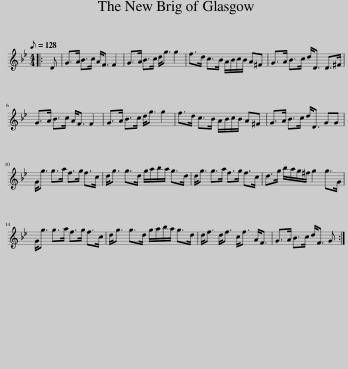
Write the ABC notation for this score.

X:1
L:1/8
Q:1/8=128
M:4/4
I:linebreak $
K:Gmin
V:1 treble
V:1
|: D | G>A B>c A<F F2 | G>A B>c d<g g2 | f>d c>B A/B/c/B/ A^F | G>A B>c d<D D>^F |$ %5
 G>A B>c A<F F2 | G>A B>c d<g g2 | f>d c>B A/B/c/B/ A^F | G>A B>c d<D GG |$ G<g g>a f>g f>c | %10
 d<g g>d g/a/b/a/ g>d | d<g g>a f>g f>c | d>g b/a/g/^f/ g2 g>G |$ G<g g>a f>g f>c | d<g g>d g/a/b/a/ g>d | %15
 d<f d<f c<f A<F | G>A B>c d<F G :| %17
